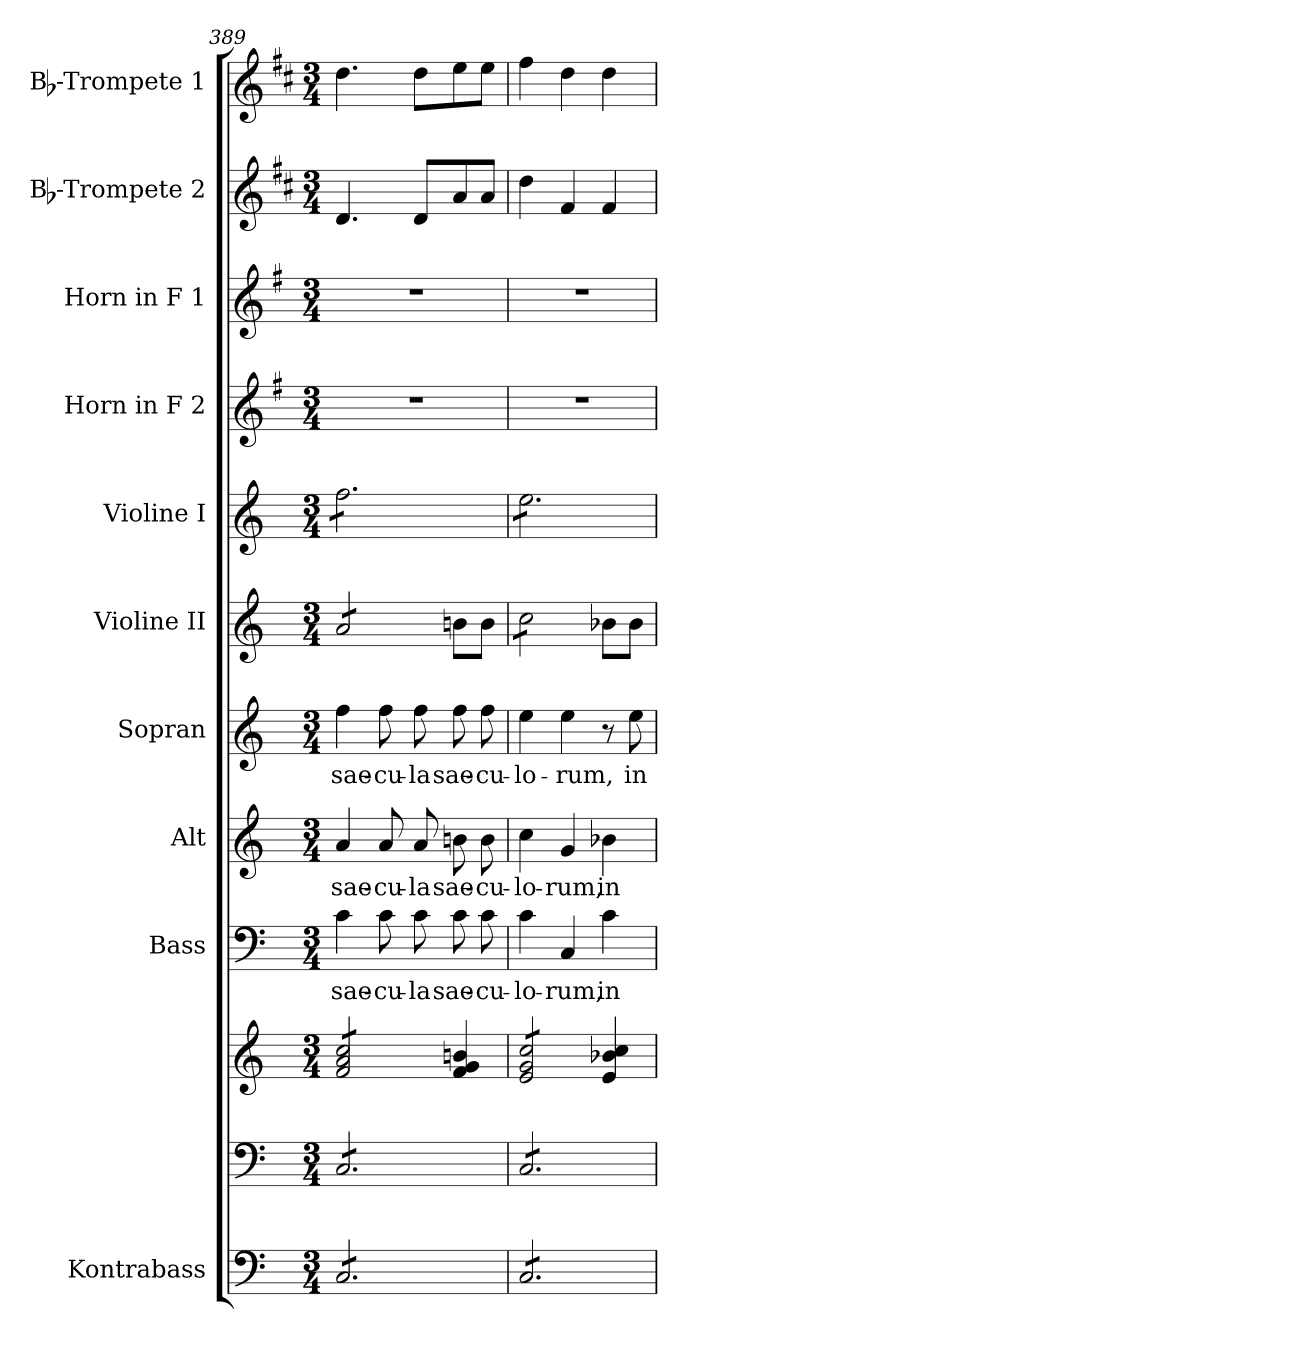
**kern	**kern	**kern	**kern	**text	**kern	**text	**kern	**text	**kern	**kern	**kern	**kern	**kern	**kern
*part11	*part10	*part10	*part9	*part9	*part8	*part8	*part7	*part7	*part6	*part5	*part4	*part3	*part2	*part1
*staff12	*staff11	*staff10	*staff9	*staff9	*staff8	*staff8	*staff7	*staff7	*staff6	*staff5	*staff4	*staff3	*staff2	*staff1
*I"Kontrabass	*	*	*I"Bass	*	*I"Alt	*	*I"Sopran	*	*I"Violine II	*I"Violine I	*I"Horn in F 2	*I"Horn in F 1	*I"Bb-Trompete 2	*I"Bb-Trompete 1
*I'Kb.	*	*	*I'B.	*	*I'A.	*	*I'S.	*	*I'Vl. II	*I'Vl. I	*	*	*I'Bb Trp. 2	*I'Bb Trp. 1
*clefF4	*clefF4	*clefG2	*clefF4	*	*clefG2	*	*clefG2	*	*clefG2	*clefG2	*clefG2	*clefG2	*clefG2	*clefG2
*ITrd7c12	*	*	*	*	*	*	*	*	*	*	*ITrd4c7	*ITrd4c7	*ITrd1c2	*ITrd1c2
*k[]	*k[]	*k[]	*k[]	*	*k[]	*	*k[]	*	*k[]	*k[]	*k[]	*k[]	*k[]	*k[]
*C:	*C:	*C:	*C:	*	*C:	*	*C:	*	*C:	*C:	*C:	*C:	*C:	*C:
*M3/4	*M3/4	*M3/4	*M3/4	*	*M3/4	*	*M3/4	*	*M3/4	*M3/4	*M3/4	*M3/4	*M3/4	*M3/4
=389	=389	=389	=389	=389	=389	=389	=389	=389	=389	=389	=389	=389	=389	=389
!	!	!	!	!LO:LY:b	!	!LO:LY:b	!	!LO:LY:b	!	!	!	!	!	!
*tremolo	*	*	*	*	*	*	*	*	*	*	*	*	*	*
*	*tremolo	*	*	*	*	*	*	*	*	*	*	*	*	*
*	*	*tremolo	*	*	*	*	*	*	*	*	*	*	*	*
*	*	*	*	*	*	*	*	*	*tremolo	*	*	*	*	*
*	*	*	*	*	*	*	*	*	*	*tremolo	*	*	*	*
8CC/L	8C/L	8f/ 8a/ 8cc/L	4c\	sae-	4a/	sae-	4ff\	sae-	8a/L	8ff\L	2.r	2.r	4.c/	4.cc\
8CC/	8C/	8f/ 8a/ 8cc/	.	.	.	.	.	.	8a/	8ff\	.	.	.	.
!	!	!	!	!LO:LY:b	!	!LO:LY:b	!	!LO:LY:b	!	!	!	!	!	!
8CC/	8C/	8f/ 8a/ 8cc/	8c\	-cu-	8a/	-cu-	8ff\	-cu-	8a/	8ff\	.	.	.	.
!	!	!	!	!LO:LY:b	!	!LO:LY:b	!	!LO:LY:b	!	!	!	!	!	!
8CC/	8C/	8f/ 8a/ 8cc/J	8c\	-la	8a/	-la	8ff\	-la	8a/J	8ff\	.	.	8c/L	8cc\L
*	*	*	*	*	*	*	*	*	*Xtremolo	*	*	*	*	*
*	*	*Xtremolo	*	*	*	*	*	*	*	*	*	*	*	*
!	!	!	!	!LO:LY:b	!	!LO:LY:b	!	!LO:LY:b	!	!	!	!	!	!
8CC/	8C/	4f/ 4g/ 4bn/	8c\	sae-	8bn\	sae-	8ff\	sae-	8bn\L	8ff\	.	.	8g/	8dd\
!	!	!	!	!LO:LY:b	!	!LO:LY:b	!	!LO:LY:b	!	!	!	!	!	!
8CC/J	8C/J	.	8c\	-cu-	8b\	-cu-	8ff\	-cu-	8b\J	8ff\J	.	.	8g/J	8dd\J
=390	=390	=390	=390	=390	=390	=390	=390	=390	=390	=390	=390	=390	=390	=390
!	!	!	!	!LO:LY:b	!	!LO:LY:b	!	!LO:LY:b	!	!	!	!	!	!
*	*	*tremolo	*	*	*	*	*	*	*	*	*	*	*	*
*	*	*	*	*	*	*	*	*	*tremolo	*	*	*	*	*
8CC/L	8C/L	8e/ 8g/ 8cc/L	4c\	-lo-	4cc\	-lo-	4ee\	-lo-	8cc\L	8ee\L	2.r	2.r	4cc\	4ee\
8CC/	8C/	8e/ 8g/ 8cc/	.	.	.	.	.	.	8cc\	8ee\	.	.	.	.
!	!	!	!	!LO:LY:b	!	!LO:LY:b	!	!LO:LY:b	!	!	!	!	!	!
8CC/	8C/	8e/ 8g/ 8cc/	4C/	-rum,	4g/	-rum,	4ee\	-rum,	8cc\	8ee\	.	.	4e/	4cc\
8CC/	8C/	8e/ 8g/ 8cc/J	.	.	.	.	.	.	8cc\J	8ee\	.	.	.	.
*	*	*	*	*	*	*	*	*	*Xtremolo	*	*	*	*	*
*	*	*Xtremolo	*	*	*	*	*	*	*	*	*	*	*	*
!	!	!	!	!LO:LY:b	!	!LO:LY:b	!	!	!	!	!	!	!	!
8CC/	8C/	4e/ 4b-X/ 4cc/	4c\	in	4b-X\	in	8r	.	8b-X\L	8ee\	.	.	4e/	4cc\
!	!	!	!	!	!	!	!	!LO:LY:b	!	!	!	!	!	!
8CC/J	8C/J	.	.	.	.	.	8ee\	in	8b-\J	8ee\J	.	.	.	.
*	*	*	*	*	*	*	*	*	*	*Xtremolo	*	*	*	*
*	*Xtremolo	*	*	*	*	*	*	*	*	*	*	*	*	*
*Xtremolo	*	*	*	*	*	*	*	*	*	*	*	*	*	*
=	=	=	=	=	=	=	=	=	=	=	=	=	=	=
*-	*-	*-	*-	*-	*-	*-	*-	*-	*-	*-	*-	*-	*-	*-
